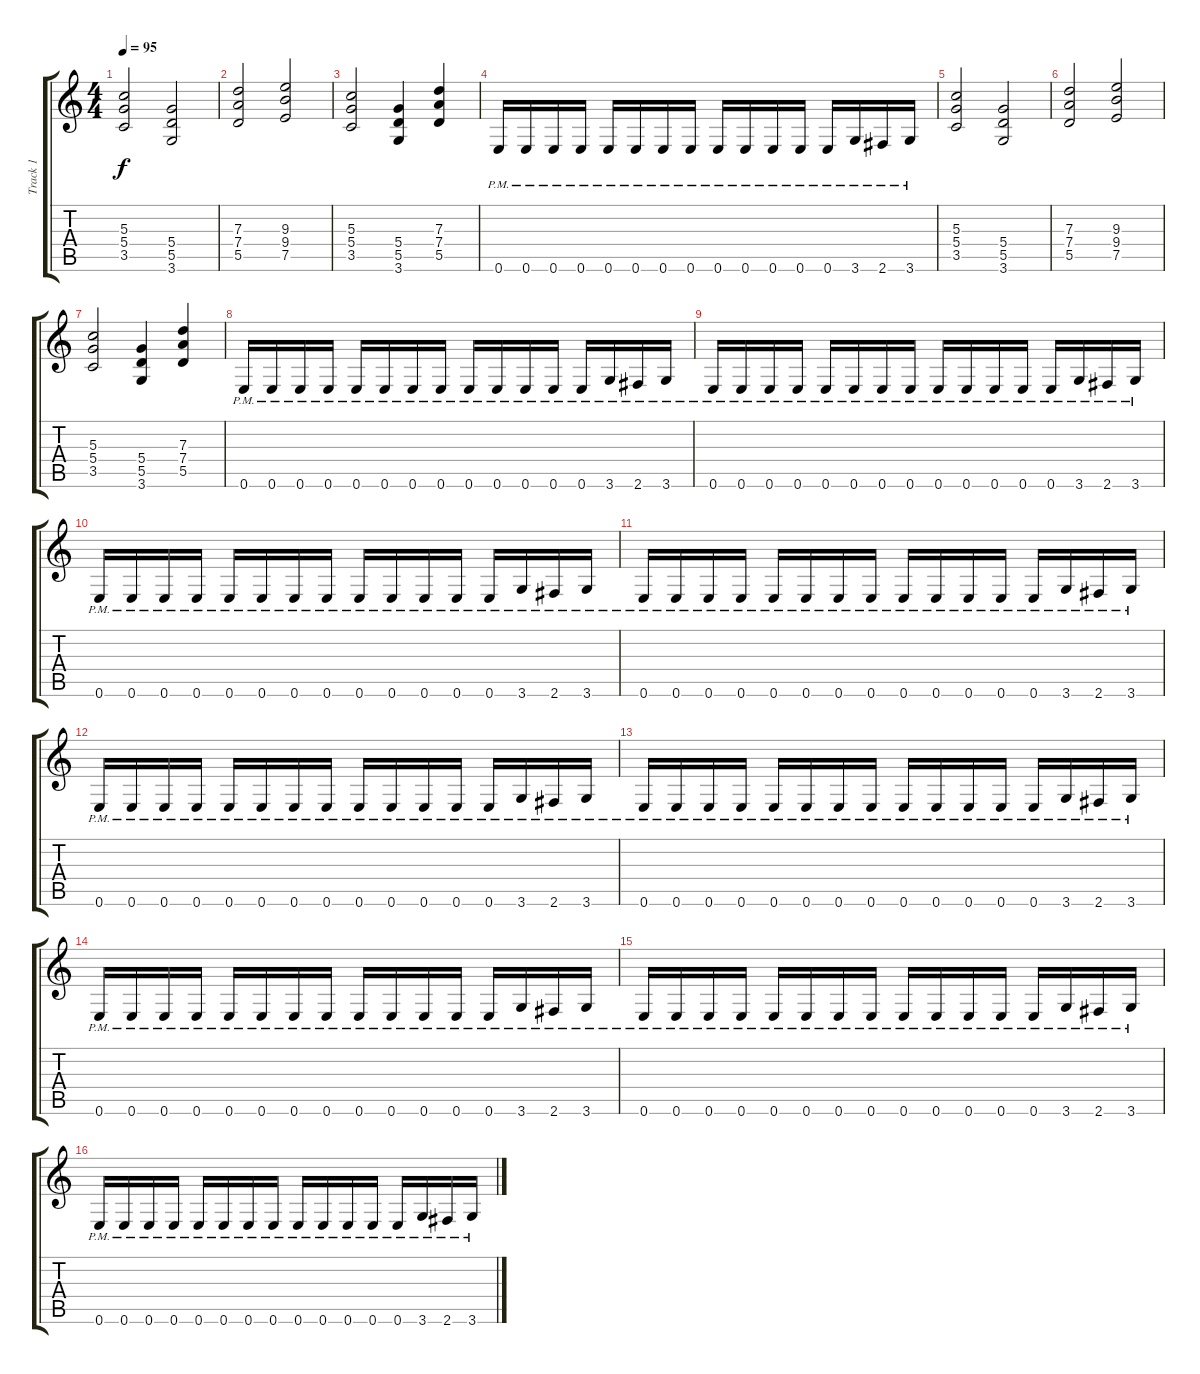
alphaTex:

\track ("Track 1" "Track 1") {instrument electricguitarclean}
\staff {score tabs}
\tuning (E4 B3 G3 D3 A2 E2) {hide}
\ts (4 4)
\tempo 95
\clef g2
\ks c
(5.3 5.4 3.5).2{dy f} (5.4 5.5 3.6).2 |
(7.3 7.4 5.5).2 (9.3 9.4 7.5).2 |
(5.3 5.4 3.5).2 (5.4 5.5 3.6).4 (7.3 7.4 5.5).4 |
0.6{pm}.16 0.6{pm}.16 0.6{pm}.16 0.6{pm}.16 0.6{pm}.16 0.6{pm}.16 0.6{pm}.16 0.6{pm}.16 0.6{pm}.16 0.6{pm}.16 0.6{pm}.16 0.6{pm}.16 0.6{pm}.16 3.6{pm}.16 2.6{pm}.16 3.6{pm}.16 |
(5.3 5.4 3.5).2 (5.4 5.5 3.6).2 |
(7.3 7.4 5.5).2 (9.3 9.4 7.5).2 |
(5.3 5.4 3.5).2 (5.4 5.5 3.6).4 (7.3 7.4 5.5).4 |
0.6{pm}.16 0.6{pm}.16 0.6{pm}.16 0.6{pm}.16 0.6{pm}.16 0.6{pm}.16 0.6{pm}.16 0.6{pm}.16 0.6{pm}.16 0.6{pm}.16 0.6{pm}.16 0.6{pm}.16 0.6{pm}.16 3.6{pm}.16 2.6{pm}.16 3.6{pm}.16 |
0.6{pm}.16 0.6{pm}.16 0.6{pm}.16 0.6{pm}.16 0.6{pm}.16 0.6{pm}.16 0.6{pm}.16 0.6{pm}.16 0.6{pm}.16 0.6{pm}.16 0.6{pm}.16 0.6{pm}.16 0.6{pm}.16 3.6{pm}.16 2.6{pm}.16 3.6{pm}.16 |
0.6{pm}.16 0.6{pm}.16 0.6{pm}.16 0.6{pm}.16 0.6{pm}.16 0.6{pm}.16 0.6{pm}.16 0.6{pm}.16 0.6{pm}.16 0.6{pm}.16 0.6{pm}.16 0.6{pm}.16 0.6{pm}.16 3.6{pm}.16 2.6{pm}.16 3.6{pm}.16 |
0.6{pm}.16 0.6{pm}.16 0.6{pm}.16 0.6{pm}.16 0.6{pm}.16 0.6{pm}.16 0.6{pm}.16 0.6{pm}.16 0.6{pm}.16 0.6{pm}.16 0.6{pm}.16 0.6{pm}.16 0.6{pm}.16 3.6{pm}.16 2.6{pm}.16 3.6{pm}.16 |
0.6{pm}.16 0.6{pm}.16 0.6{pm}.16 0.6{pm}.16 0.6{pm}.16 0.6{pm}.16 0.6{pm}.16 0.6{pm}.16 0.6{pm}.16 0.6{pm}.16 0.6{pm}.16 0.6{pm}.16 0.6{pm}.16 3.6{pm}.16 2.6{pm}.16 3.6{pm}.16 |
0.6{pm}.16 0.6{pm}.16 0.6{pm}.16 0.6{pm}.16 0.6{pm}.16 0.6{pm}.16 0.6{pm}.16 0.6{pm}.16 0.6{pm}.16 0.6{pm}.16 0.6{pm}.16 0.6{pm}.16 0.6{pm}.16 3.6{pm}.16 2.6{pm}.16 3.6{pm}.16 |
0.6{pm}.16 0.6{pm}.16 0.6{pm}.16 0.6{pm}.16 0.6{pm}.16 0.6{pm}.16 0.6{pm}.16 0.6{pm}.16 0.6{pm}.16 0.6{pm}.16 0.6{pm}.16 0.6{pm}.16 0.6{pm}.16 3.6{pm}.16 2.6{pm}.16 3.6{pm}.16 |
0.6{pm}.16 0.6{pm}.16 0.6{pm}.16 0.6{pm}.16 0.6{pm}.16 0.6{pm}.16 0.6{pm}.16 0.6{pm}.16 0.6{pm}.16 0.6{pm}.16 0.6{pm}.16 0.6{pm}.16 0.6{pm}.16 3.6{pm}.16 2.6{pm}.16 3.6{pm}.16 |
0.6{pm}.16 0.6{pm}.16 0.6{pm}.16 0.6{pm}.16 0.6{pm}.16 0.6{pm}.16 0.6{pm}.16 0.6{pm}.16 0.6{pm}.16 0.6{pm}.16 0.6{pm}.16 0.6{pm}.16 0.6{pm}.16 3.6{pm}.16 2.6{pm}.16 3.6{pm}.16
